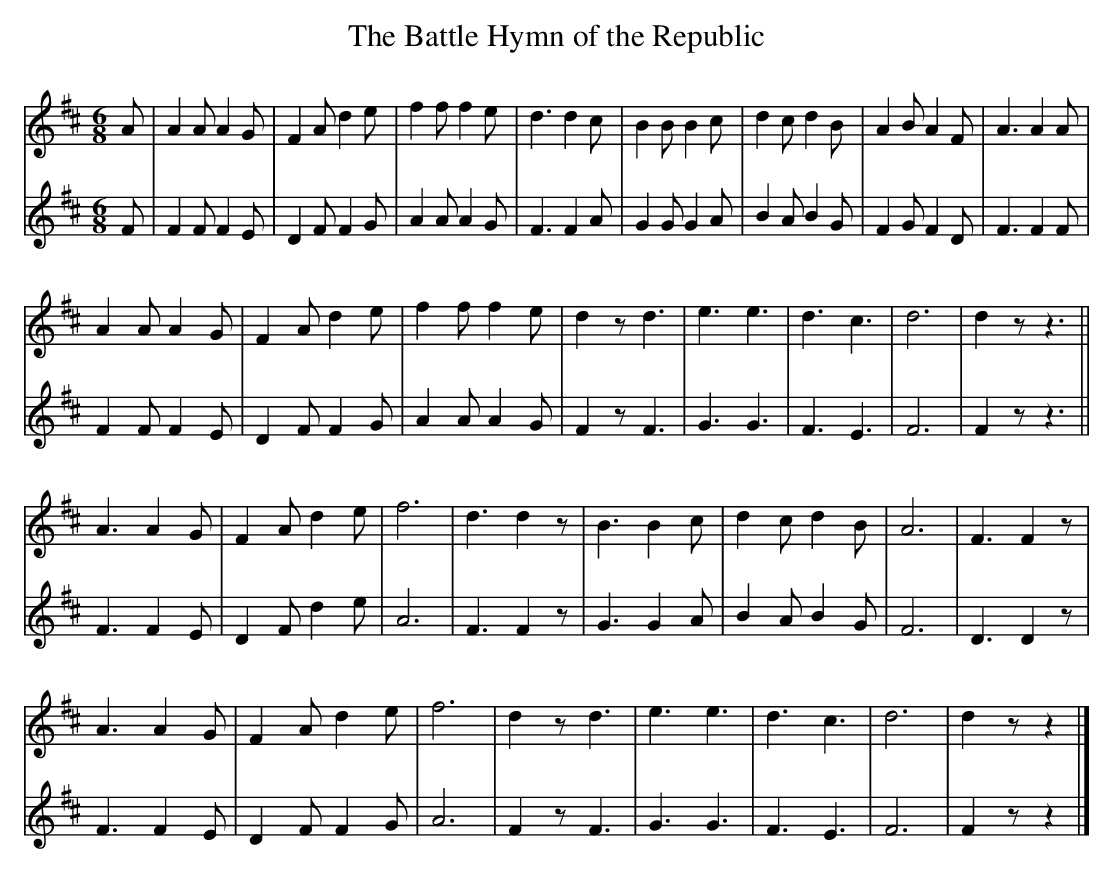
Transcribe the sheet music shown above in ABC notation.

X:1
T:The Battle Hymn of the Republic
M:6/8
L:1/8
V:1
V:2
K:D
V:1
A|A2A A2G|F2A d2e|f2f f2e|d3  d2c|B2B B2c|d2c d2B|A2B A2F|A3  A2A |
V:2
F|F2F F2E|D2F F2G|A2A A2G|F3  F2A|G2G G2A|B2A B2G|F2G F2D|F3  F2F |
V:1
A2A A2G|F2A d2e|f2f f2e|d2z d3 |e3  e3 |d3  c3 |d6     |d2z z3 ||
V:2
F2F F2E|D2F F2G|A2A A2G|F2z F3 |G3  G3 |F3  E3 |F6     |F2z z3 ||
V:1
A3  A2G|F2A d2e|f6     |d3  d2z|B3  B2c|d2c d2B|A6     |F3  F2z |
V:2
F3  F2E|D2F d2e|A6     |F3  F2z|G3  G2A|B2A B2G|F6     |D3  D2z |
V:1
A3  A2G|F2A d2e|f6     |d2z d3 |e3  e3 |d3  c3 |d6     |d2z z2 |]
V:2
F3  F2E|D2F F2G|A6     |F2z F3 |G3  G3 |F3  E3 |F6     |F2z z2 |]
